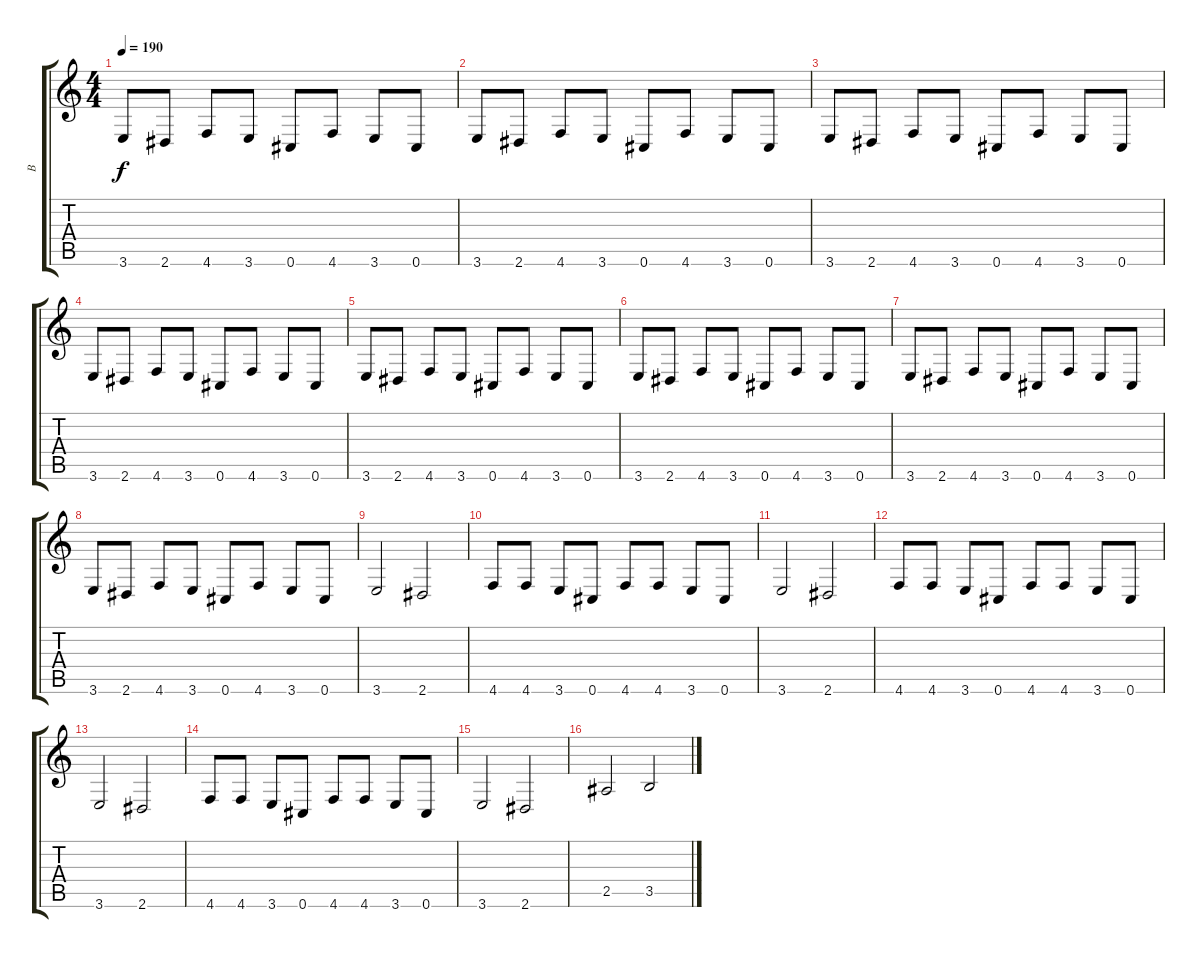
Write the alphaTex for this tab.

\track ("B" "B") {instrument electricbasspick}
\staff {score tabs}
\tuning (Eb4 Bb3 Gb3 Db3 Ab2 Db2) {hide}
\ts (4 4)
\tempo 190
\clef g2
\ks c
3.6.8{dy f volume 16} 2.6.8 4.6.8 3.6.8 0.6.8 4.6.8 3.6.8 0.6.8 |
3.6.8 2.6.8 4.6.8 3.6.8 0.6.8 4.6.8 3.6.8 0.6.8 |
3.6.8 2.6.8 4.6.8 3.6.8 0.6.8 4.6.8 3.6.8 0.6.8 |
3.6.8 2.6.8 4.6.8 3.6.8 0.6.8 4.6.8 3.6.8 0.6.8 |
3.6.8 2.6.8 4.6.8 3.6.8 0.6.8 4.6.8 3.6.8 0.6.8 |
3.6.8 2.6.8 4.6.8 3.6.8 0.6.8 4.6.8 3.6.8 0.6.8 |
3.6.8 2.6.8 4.6.8 3.6.8 0.6.8 4.6.8 3.6.8 0.6.8 |
3.6.8 2.6.8 4.6.8 3.6.8 0.6.8 4.6.8 3.6.8 0.6.8 |
3.6.2 2.6.2 |
4.6.8 4.6.8 3.6.8 0.6.8 4.6.8 4.6.8 3.6.8 0.6.8 |
3.6.2 2.6.2 |
4.6.8 4.6.8 3.6.8 0.6.8 4.6.8 4.6.8 3.6.8 0.6.8 |
3.6.2 2.6.2 |
4.6.8 4.6.8 3.6.8 0.6.8 4.6.8 4.6.8 3.6.8 0.6.8 |
3.6.2 2.6.2 |
2.5.2 3.5.2
